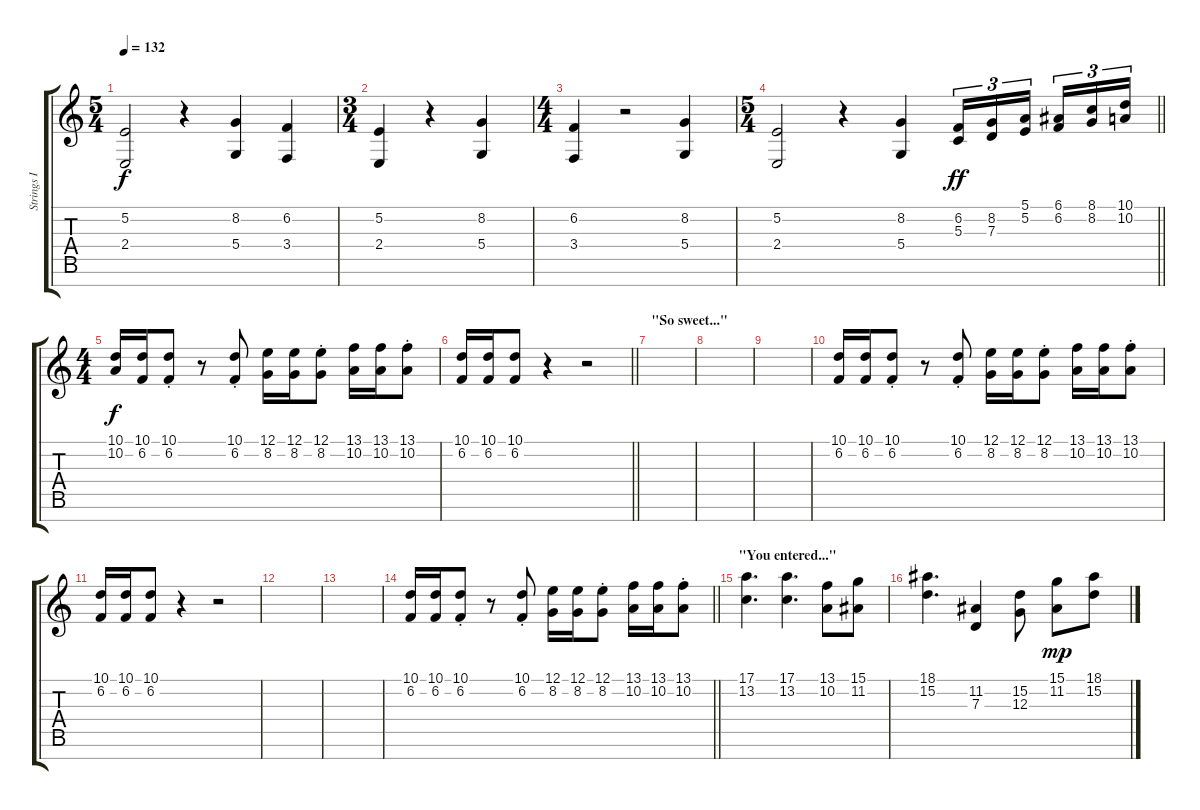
\track ("Strings I" "Strings I") {instrument stringensemble1}
\staff {score tabs}
\tuning (E4 B3 G3 D3 A2 E2 B1) {hide}
\ts (5 4)
\tempo 132
\clef g2
\ks c
(5.2 2.4).2{dy f} r.4 (8.2 5.4).4 (6.2 3.4).4 |
\ts (3 4)
(5.2 2.4).4 r.4 (8.2 5.4).4 |
\ts (4 4)
(6.2 3.4).4 r.2 (8.2 5.4).4 |
\ts (5 4)
\barLineRight lightlight
(5.2 2.4).2 r.4 (8.2 5.4).4 (6.2 5.3).16{tu (3 2) dy ff volume 11} (8.2 7.3).16{tu (3 2)} (5.1 5.2).16{tu (3 2) beam splitsecondary} (6.1 6.2).16{tu (3 2)} (8.1 8.2).16{tu (3 2)} (10.1 10.2).16{tu (3 2)} |
\ts (4 4)
\section ("" "")
(10.1 10.2).16{dy f} (10.1 6.2).16 (10.1{st} 6.2{st}).8 r.8 (10.1{st} 6.2{st}).8 (12.1 8.2).16 (12.1 8.2).16 (12.1{st} 8.2{st}).8 (13.1 10.2).16 (13.1 10.2).16 (13.1{st} 10.2{st}).8 |
\barLineRight lightlight
(10.1 6.2).16 (10.1 6.2).16 (10.1 6.2).8 r.4 r.2 |
\section ("" "\"So sweet...\"")
|
|
|
(10.1 6.2).16 (10.1 6.2).16 (10.1{st} 6.2{st}).8 r.8 (10.1{st} 6.2{st}).8 (12.1 8.2).16 (12.1 8.2).16 (12.1{st} 8.2{st}).8 (13.1 10.2).16 (13.1 10.2).16 (13.1{st} 10.2{st}).8 |
(10.1 6.2).16 (10.1 6.2).16 (10.1 6.2).8 r.4 r.2 |
|
|
\barLineRight lightlight
(10.1 6.2).16 (10.1 6.2).16 (10.1{st} 6.2{st}).8 r.8 (10.1{st} 6.2{st}).8 (12.1 8.2).16 (12.1 8.2).16 (12.1{st} 8.2{st}).8 (13.1 10.2).16 (13.1 10.2).16 (13.1{st} 10.2{st}).8 |
\section ("" "\"You entered...\"")
(17.1 13.2).4{d} (17.1 13.2).4{d} (13.1 10.2).8 (15.1 11.2).8 |
(18.1 15.2).4{d} (11.2 7.3).4 (15.2 12.3).8 (15.1 11.2).8{dy mp} (18.1 15.2).8
